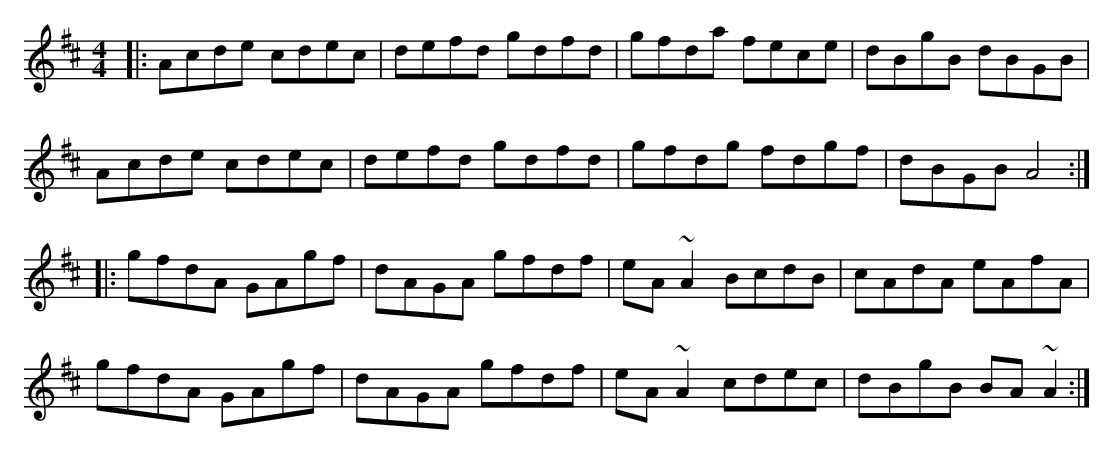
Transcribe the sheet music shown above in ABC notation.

X:1
M:4/4
K:Amix
|:Acde cdec|defd gdfd|gfda fece|dBgB dBGB|
Acde cdec|defd gdfd|gfdg fdgf|dBGB A4:|
|:gfdA GAgf|dAGA gfdf|eA~A2 BcdB|cAdA eAfA|
gfdA GAgf|dAGA gfdf|eA~A2 cdec|dBgB BA~A2:|
